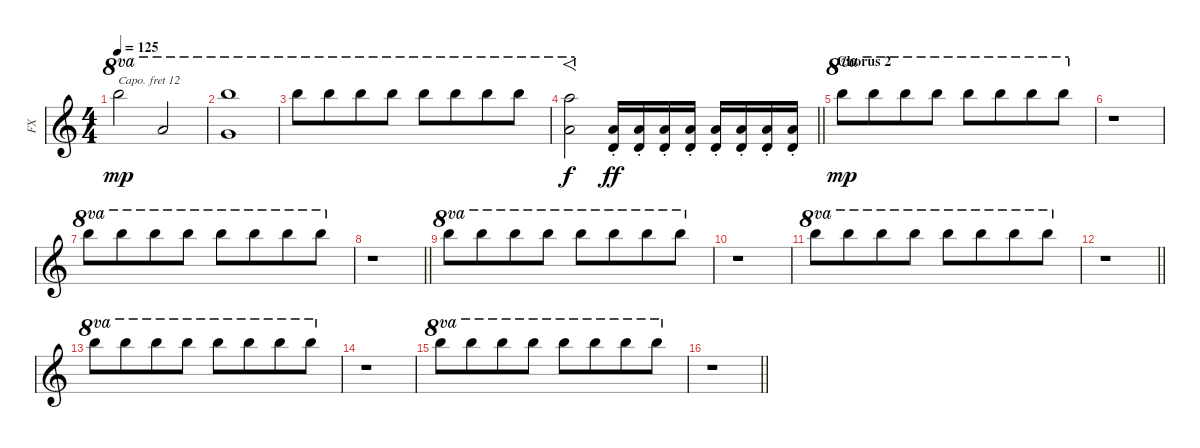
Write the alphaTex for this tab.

\track ("FX" "FX") {instrument celesta}
\staff {score}
\capo 12
\tuning (E4 B3 G3 D3 A2 E2) {hide}
\ts (4 4)
\tempo 125
\clef g2
\ks c
19.1.2{ot 8va dy mp} 14.3.2{ot 8va} |
(19.1 17.4).1{ot 8va} |
19.1.8{ot 8va} 19.1.8{ot 8va beam merge} 19.1.8{ot 8va} 19.1.8{ot 8va} 19.1.8{ot 8va} 19.1.8{ot 8va beam merge} 19.1.8{ot 8va} 19.1.8{ot 8va} |
\barLineRight lightlight
(17.1 14.3).2{f ot 8va dy f balance 8 instrument seashore} (12.5{st} 10.6{st}).16{dy ff instrument pad3polysynth} (12.5{st} 10.6{st}).16 (12.5{st} 10.6{st}).16 (12.5{st} 10.6{st}).16 (12.5{st} 10.6{st}).16 (12.5{st} 10.6{st}).16 (12.5{st} 10.6{st}).16 (12.5{st} 10.6{st}).16 |
\section ("" "Chorus 2")
19.1.8{ot 8va dy mp balance 3 instrument celesta} 19.1.8{ot 8va beam merge} 19.1.8{ot 8va} 19.1.8{ot 8va} 19.1.8{ot 8va} 19.1.8{ot 8va beam merge} 19.1.8{ot 8va} 19.1.8{ot 8va} |
r.1 |
19.1.8{ot 8va} 19.1.8{ot 8va beam merge} 19.1.8{ot 8va} 19.1.8{ot 8va} 19.1.8{ot 8va} 19.1.8{ot 8va beam merge} 19.1.8{ot 8va} 19.1.8{ot 8va} |
\barLineRight lightlight
r.1 |
19.1.8{ot 8va} 19.1.8{ot 8va beam merge} 19.1.8{ot 8va} 19.1.8{ot 8va} 19.1.8{ot 8va} 19.1.8{ot 8va beam merge} 19.1.8{ot 8va} 19.1.8{ot 8va} |
r.1 |
19.1.8{ot 8va} 19.1.8{ot 8va beam merge} 19.1.8{ot 8va} 19.1.8{ot 8va} 19.1.8{ot 8va} 19.1.8{ot 8va beam merge} 19.1.8{ot 8va} 19.1.8{ot 8va} |
\barLineRight lightlight
r.1 |
\section ("" "")
19.1.8{ot 8va} 19.1.8{ot 8va beam merge} 19.1.8{ot 8va} 19.1.8{ot 8va} 19.1.8{ot 8va} 19.1.8{ot 8va beam merge} 19.1.8{ot 8va} 19.1.8{ot 8va} |
r.1 |
19.1.8{ot 8va} 19.1.8{ot 8va beam merge} 19.1.8{ot 8va} 19.1.8{ot 8va} 19.1.8{ot 8va} 19.1.8{ot 8va beam merge} 19.1.8{ot 8va} 19.1.8{ot 8va} |
\barLineRight lightlight
r.1
